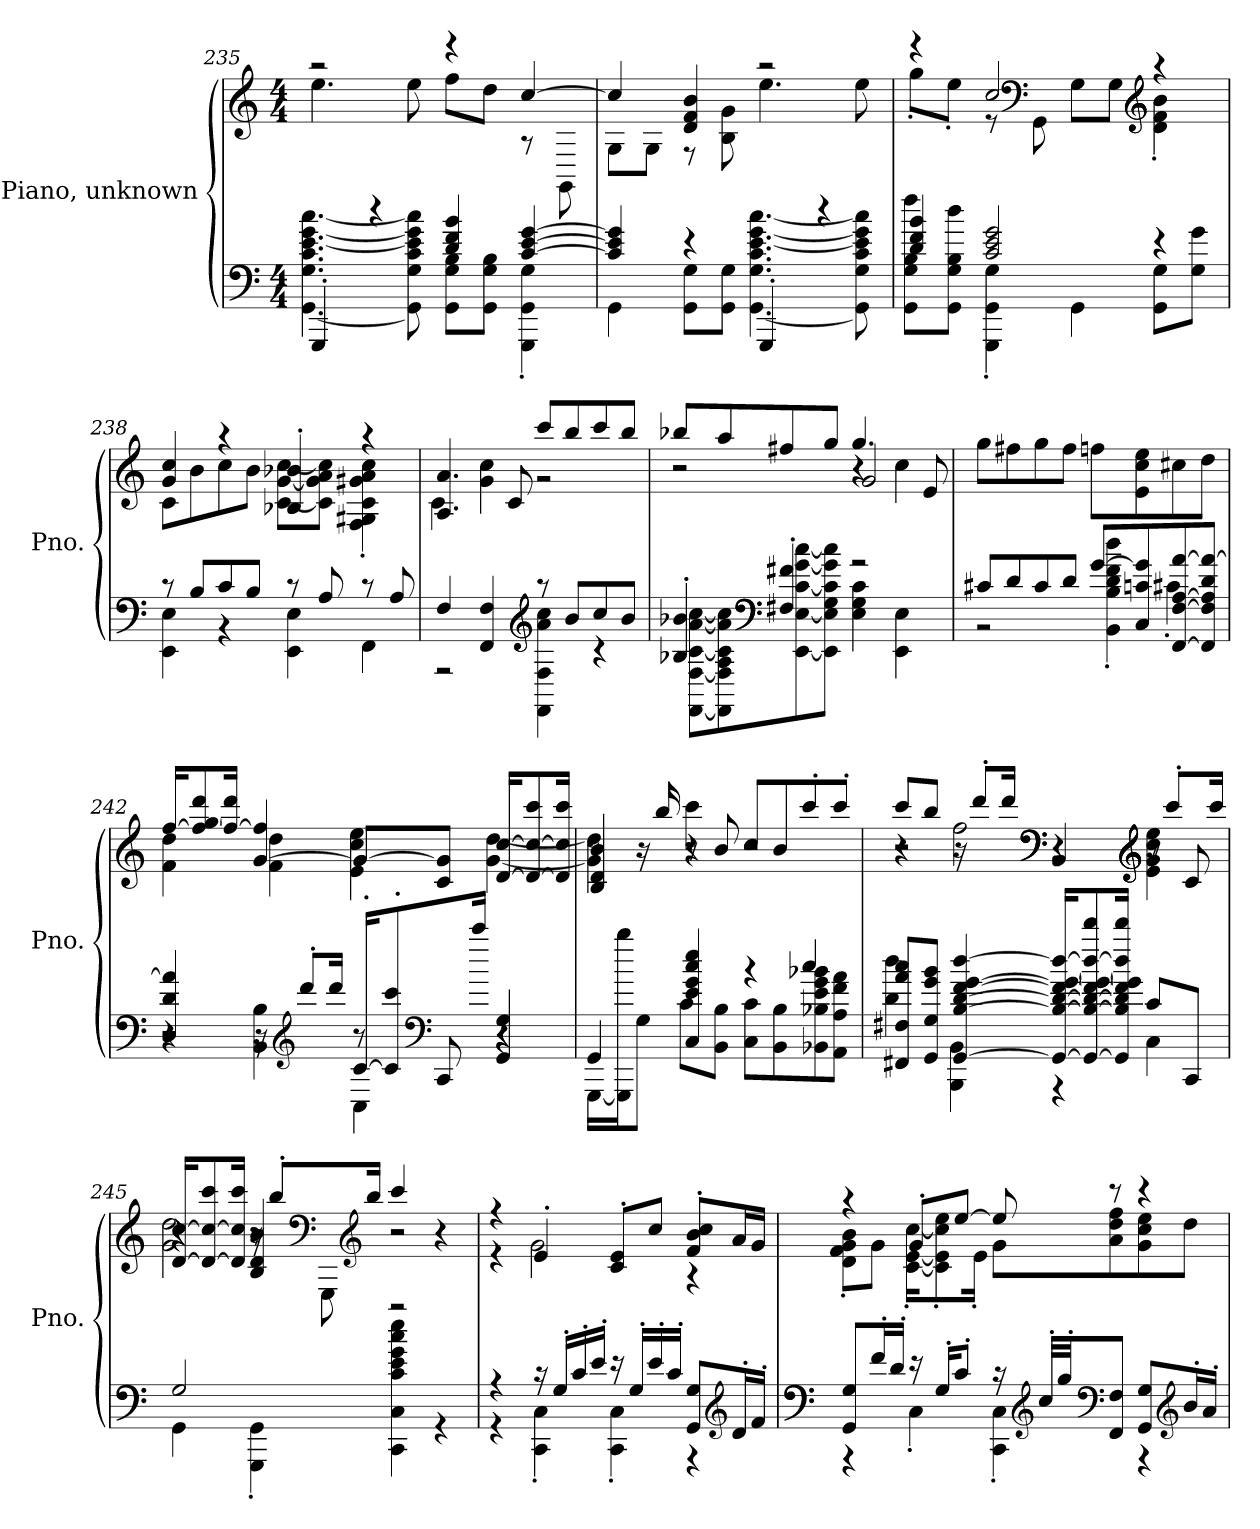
**kern	**kern
*part1	*part1
*staff2	*staff1
*I"Piano, unknown	*
*I'Pno.	*
!!LO:LB:g=z
*clefF4	*clefG2
*k[]	*k[]
*M4/4	*M4/4
=235	=235
*^	*^
4GGG'/	[4.GG\ 4.G\ 4.c\ [4.e\ [4.g\ [4.cc\	2r	4.ee\
4r	.	.	.
.	8GG\] 8G\ 8c\ 8e\] 8g\] 8cc\]	.	8ee\
4d/ 4f/ 4b/	8GG\ 8G\ 8B\L	4r	8ff\L
.	8GG\ 8G\ 8B\J	.	8dd\J
[4c/ [4e/ [4g/	4GGG\' 4GG\' 4G\'	[4cc/	8r
.	.	.	8GG\
=236	=236	=236	=236
4c/] 4e/] 4g/]	4GG\	4cc/]	8G\L
.	.	.	8G\J
4r	8GG\ 8G\L	4d/ 4f/ 4b/	8r
.	8GG\ 8G\J	.	8B\ 8g\
4GGG'/	[4.GG\ 4.G\ 4.c\ [4.e\ [4.g\ [4.cc\	2r	4.ee\
4r	.	.	.
.	8GG\] 8G\ 8c\ 8e\] 8g\] 8cc\]	.	8ee\
=237	=237	=237	=237
4d/ 4f/ 4b/	8GG\ 8G\ 8B\ 8ff\L	4r	8gg'\L
.	8GG\ 8G\ 8B\ 8dd\J	.	8ee'\J
2c/ 2e/ 2g/	4GGG\' 4GG\' 4G\'	2cc/	8r
*	*	*clefF4	*
.	.	.	8GG\
.	4GG\	.	8G\L
.	.	.	8G\J
*	*	*clefG2	*
4r	8GG\ 8G\L	4r	4d\' 4f\' 4b\'
.	8G\ 8g\J	.	.
=238	=238	=238	=238
8r	4EE\ 4E\	4g/ 4cc/	8c\L
8B/L	.	.	8b\
8c/	4r	4r	8cc\
8B/J	.	.	8b\J
8r	4EE\ 4E\	4B-X/' 4b-X/'	[8c\ [8g\ [8cc\L
8A/	.	.	8c\] 8g\] 8a\ 8cc\]J
8r	4FF\	4r	4F\' 4G#X\' 4c\' 4g#X\' 4a\' 4cc\'
8A/	.	.	.
!!LO:LB:g=z	!!
=239	=239	=239	=239
4F/	2r	4.A/ 4.a/	4c\
4FF/ 4F/	.	.	4g\ 4cc\
.	.	8c/	.
*clefG2	*	*	*
8r	4FF\ 4F\ 4a\ 4cc\	8ccc/L	2r
8b/L	.	8bb/	.
8cc/	4r	8ccc/	.
8b/J	.	8bb/J	.
=240	=240	=240	=240
*	*	*	*^
4B-X/' 4b-X/'	[8FF\ [8F\ [8c\ [8a\ [8cc\L	8bb-X/L	2r	2r
.	8FF\] 8F\] 8A\ 8c\] 8a\] 8cc\]	8aa/	.	.
*clefF4	*	*	*	*
4F#X/' 4f#X/'	[8EE\ [8E\ [8c\ [8g\ [8cc\	8ff#X/	.	.
.	8EE\] 8E\] 8G\ 8c\] 8g\] 8cc\]J	8gg/J	.	.
2r	4E\ 4G\ 4c\	4.gg/	4r	2g/
.	4EE\ 4E\	.	4cc\	.
.	.	8e/	.	.
*	*	*v	*v	*v
=241	=241	=241
8c#X/L	2r	8gg\L
8d/	.	8ff#X\
8c#/	.	8gg\
8d/J	.	8ff#\J
[8g/L	4BB\' 4B\' 4d\' 4f\' 4dd\'	8ffn\L
8C/ 8cn/ 8g/]	.	8e\ 8cc\ 8ee\
[8FF/ [8F/ [8A/ [8a/	4c#X'\	8cc#X\
8FF/] 8F/] 8A/] 8d/ 8a/_J	.	8dd\J
!!LO:LB:g=z
=242	=242	=242
*	*^	*^
4D/ 4d/ 4a/]	4r	2r	[16ff/KL	4f\ 4dd\
.	.	.	8ff/_ 8gg/ 8ddd/	.
.	.	.	16ff/_ 16ddd/Jk	.
16r	4BB\ 4B\	.	[4g/ 4ff/]	4f\ 4dd\
*clefG2	*	*	*	*
8ddd'/L	.	.	.	.
16ddd/Jk	.	.	.	.
[16c'/KL	4C\	8r	8g/L_	4e\ 4cc\ 4ee\
8c/]' 8ccc/'	.	.	.	.
*clefF4	*	*	*	*
.	.	8CC/	8c/ 8g/]J	.
16ccc/Jk	.	.	.	.
4GG/ 4G/	4r	4r	[16d/ [16cc/KL	[4g\ [4dd\
.	.	.	8d/_ 8cc/_ 8ccc/	.
.	.	.	16d/] 16cc/] 16ccc/Jk	.
*	*v	*v	*	*
=243	=243	=243	=243
*	*	*	*^
4GG/	[16GGG\LL	8r	4g\] 4dd\]	4B/ 4d/ 4b/
.	16GGG\] 16bb\J	.	.	.
.	8G\J	16r	.	.
.	.	16bb/	.	.
4C/ 4e/ 4g/ 4cc/ 4ee/	8c\L	8r	4ccc\	4r
.	8BB\ 8B\J	8b/	.	.
4r	8C\ 8c\L	8cc/L	2r	2r
.	8BB\ 8B\	8b/	.	.
4cc/	8BB-X\ 8B-X\ 8e\ 8g\ 8b-X\	8ccc'/	.	.
.	8AA\ 8A\ 8f\ 8a\J	8ccc'/J	.	.
!!LO:LB:g=z	!!	!!
=244	=244	=244	=244	=244
8FF#X/ 8F#X/ 8a/ 8cc/L	4d\ 4dd\	8ccc/L	4r	2r
8GG/ 8G/ 8g/ 8b/J	.	8bb/J	.	.
[4GG/ [4B/ [4d/ [4f/ [4g/ [4dd/	4BBB\ 4BB\	16r	2ff\	.
.	.	8ddd'/L	.	.
.	.	16ddd/Jk	.	.
*	*	*clefF4	*	*
16GG/_ 16B/_ 16d/_ 16f/_ 16g/_ 16dd/_KL	4r	4BB/	.	4r
8GG/_ 8B/_ 8d/_ 8f/_ 8g/_ 8dd/_ 8ddd/	.	.	.	.
16GG/] 16B/] 16d/] 16f/] 16g/] 16dd/] 16ddd/Jk	.	.	.	.
*	*	*clefG2	*	*
8c/L	4C\	16r	4e\ 4g\ 4cc\ 4ee\	8r
.	.	8ccc'/L	.	.
8CC/J	.	.	.	8c/
.	.	16ccc/Jk	.	.
=245	=245	=245	=245	=245
*	*	*	*	*^
2G/	4GG\	[16d/ [16cc/KL	2g\ 2dd\	4r	4r
.	.	8d/_ 8cc/_ 8ccc/	.	.	.
.	.	16d/] 16cc/] 16ccc/Jk	.	.	.
.	4GGG\' 4GG\'	16r	.	4B/ 4d/ 4b/	8r
.	.	8bb'/L	.	.	.
*	*	*clefF4	*	*	*
.	.	.	.	.	8GGG\
*	*	*clefG2	*	*	*
.	.	16bb/Jk	.	.	.
2r	4CC\ 4C\ 4c\ 4e\ 4g\ 4cc\ 4ee\	4ccc/	2r	2r	2r
.	4r	4r	.	.	.
*	*	*	*v	*v	*v
!!LO:PB:g=z
=246	=246	=246	=246
4r	4r	4r	4r
16r	4CC\' 4C\'	4e'/	2g\
16G'/LL	.	.	.
16c'/	.	.	.
16e'/JJ	.	.	.
16r	4CC\' 4C\'	8c/' 8e/'L	.
16G'/LL	.	.	.
16e'/	.	8cc/J	.
16c'/JJ	.	.	.
8GG/ 8G/L	4r	8f/' 8b/' 8cc/'L	4r
*clefG2	*	*	*
16d'/L	.	16a/L	.
16f'/JJ	.	16g/JJ	.
=247	=247	=247	=247
*clefF4	*	*	*
8GG/ 8G/L	4r	4r	8d\' 8f\' 8g\' 8b\'L
16f'/L	.	.	8g\J
16d'/JJ	.	.	.
16r	4C'\	8g'/L	[16c\' [16e\' [16cc\'KL
16G'/KL	.	.	8c\]' 8e\]' 8cc\]' 8ee\'
8c'/J	.	[8ee/J	.
.	.	.	16e'\Jk
16r	4CC\' 4C\'	8ee/]	8g\L
*clefG2	*	*	*
32cc'/LLL	.	.	.
32gg'/JJ	.	.	.
*clefF4	*	*	*
8FF/ 8F/J	.	8r	8a\ 8dd\ 8ff\
8GG/ 8G/L	4r	4r	8g\ 8cc\ 8ee\
*clefG2	*	*	*
16b'/L	.	.	8dd\J
16a'/JJ	.	.	.
*v	*v	*	*
*	*v	*v
=	=
*-	*-
